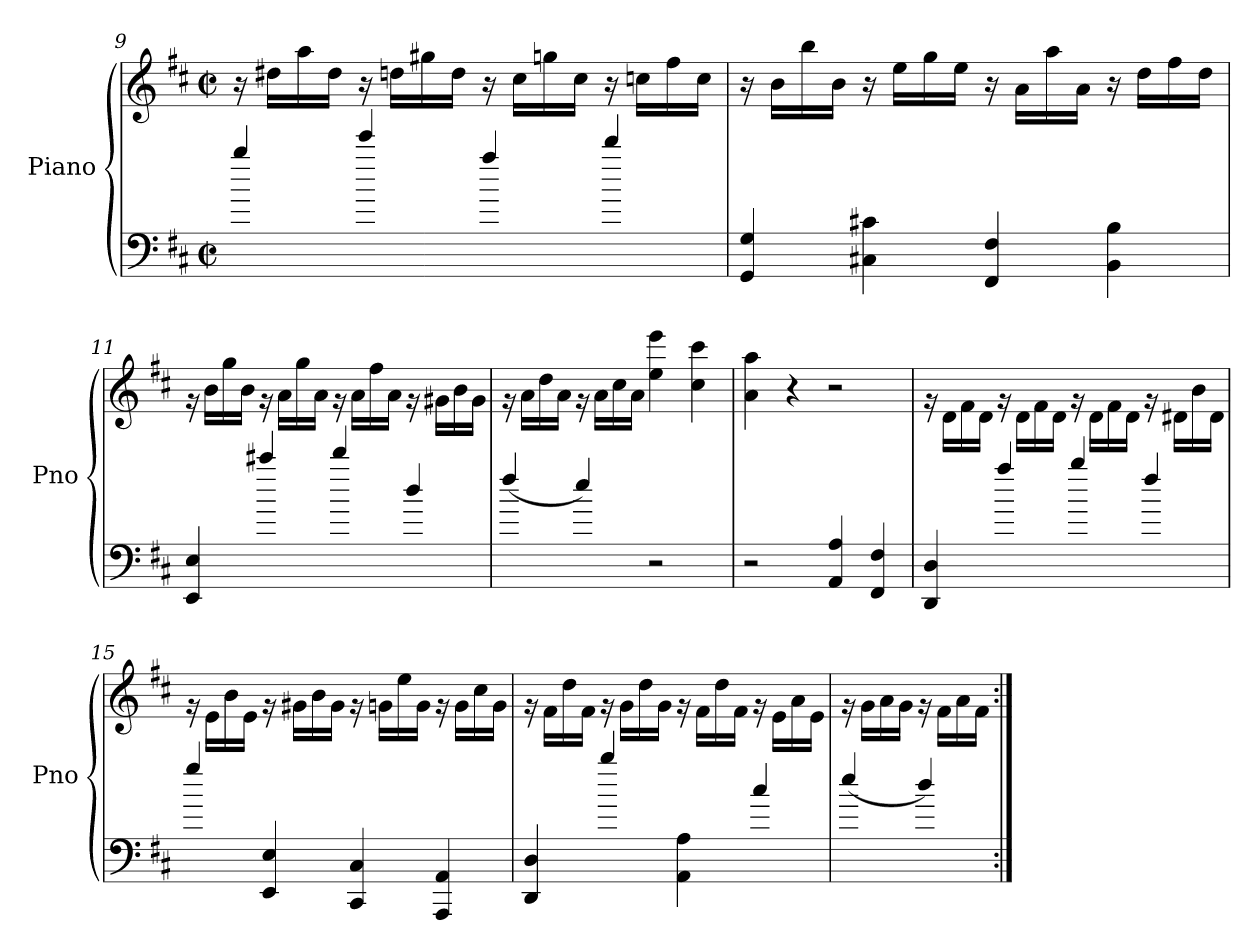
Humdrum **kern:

**kern	**kern
*part1	*part1
*staff2	*staff1
*I"Piano	*
*I'Pno	*
*clefF4	*clefG2
*k[f#c#]	*k[f#c#]
*D:	*D:
*M2/2	*M2/2
*met(c|)	*met(c|)
=9	=9
4bb/	16r
.	16dd#X\LL
.	16aa\
.	16dd#\JJ
4eee/	16r
.	16ddn\LL
.	16gg#X\
.	16dd\JJ
4aa/	16r
.	16cc#\LL
.	16ggn\
.	16cc#\JJ
4ddd/	16r
.	16ccn\LL
.	16ff#\
.	16cc\JJ
=10	=10
4GG 4G	16r
.	16bLL
.	16bb
.	16bJJ
4C#X 4c#X	16r
.	16eeLL
.	16gg
.	16eeJJ
4FF# 4F#	16r
.	16aLL
.	16aa
.	16aJJ
4BB 4B	16r
.	16ddLL
.	16ff#
.	16ddJJ
=11	=11
4EE 4E	16rg
.	16b\LL
.	16gg\
.	16b\JJ
4ccc#X/	16rg
.	16a\LL
.	16gg\
.	16a\JJ
4ddd/	16rg
.	16a\LL
.	16ff#\
.	16a\JJ
4dd/	16rg
.	16g#X\LL
.	16b\
.	16g#\JJ
=12	=12
(>4ff#/	16rg
.	16a\LL
.	16dd\
.	16a\JJ
4ee/)	16rg
.	16a\LL
.	16cc#\
.	16a\JJ
2r	4ee 4eee
.	4cc# 4ccc#
=13	=13
2r	4a 4aa
.	4r
4AA/ 4A/	2r
4FF# 4F#	.
=14	=14
4DD 4D	16rg
.	16d\LL
.	16f#\
.	16d\JJ
4aa/	16rg
.	16d\LL
.	16f#\
.	16d\JJ
4bb/	16rg
.	16d\LL
.	16f#\
.	16d\JJ
4ff#/	16rg
.	16d#X\LL
.	16b\
.	16d#\JJ
=15	=15
4gg/	16rg
.	16e\LL
.	16b\
.	16e\JJ
4EE 4E	16rg
.	16g#X\LL
.	16b\
.	16g#\JJ
4CC# 4C#	16rg
.	16gn\LL
.	16ee\
.	16g\JJ
4AAA 4AA	16rg
.	16g\LL
.	16cc#\
.	16g\JJ
=16	=16
4DD 4D	16rg
.	16f#\LL
.	16dd\
.	16f#\JJ
4bb/	16rg
.	16g\LL
.	16dd\
.	16g\JJ
4AA 4A	16rg
.	16f#\LL
.	16dd\
.	16f#\JJ
4cc#/	16rg
.	16e\LL
.	16a\
.	16e\JJ
=17	=17
(>4ee/	16rg
.	16g\LL
.	16a\
.	16g\JJ
4dd/)	16rg
.	16f#\LL
.	16a\
.	16f#\JJ
=:|!	=:|!
*-	*-
